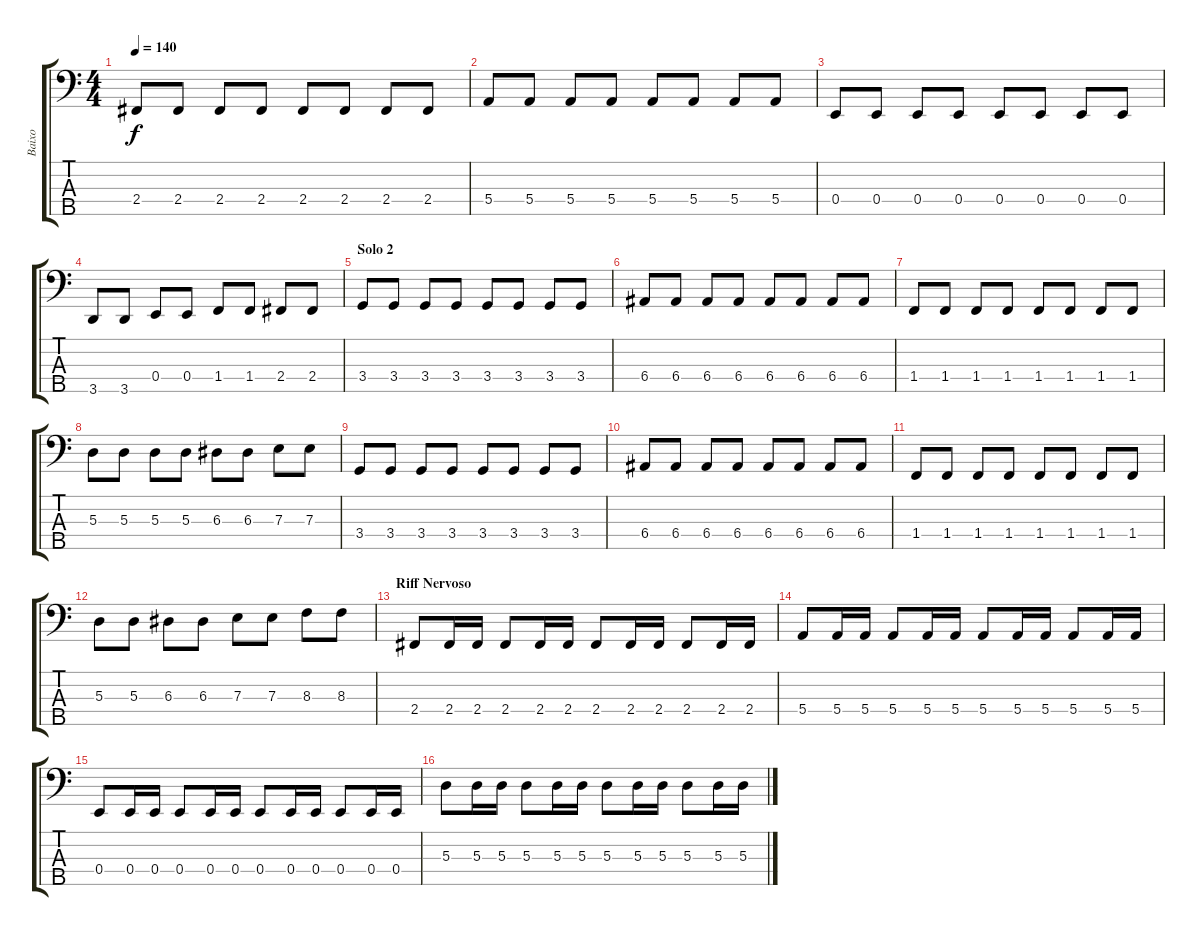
\track ("Baixo" "Baixo") {instrument electricbassfinger}
\staff {score tabs}
\tuning (G2 D2 A1 E1 B0) {hide}
\ts (4 4)
\tempo 140
\clef f4
\ks c
2.4.8{dy f} 2.4.8 2.4.8 2.4.8 2.4.8 2.4.8 2.4.8 2.4.8 |
5.4.8 5.4.8 5.4.8 5.4.8 5.4.8 5.4.8 5.4.8 5.4.8 |
0.4.8 0.4.8 0.4.8 0.4.8 0.4.8 0.4.8 0.4.8 0.4.8 |
3.5.8 3.5.8 0.4.8 0.4.8 1.4.8 1.4.8 2.4.8 2.4.8 |
\section ("" "Solo 2")
3.4.8 3.4.8 3.4.8 3.4.8 3.4.8 3.4.8 3.4.8 3.4.8 |
6.4.8 6.4.8 6.4.8 6.4.8 6.4.8 6.4.8 6.4.8 6.4.8 |
1.4.8 1.4.8 1.4.8 1.4.8 1.4.8 1.4.8 1.4.8 1.4.8 |
5.3.8 5.3.8 5.3.8 5.3.8 6.3.8 6.3.8 7.3.8 7.3.8 |
3.4.8 3.4.8 3.4.8 3.4.8 3.4.8 3.4.8 3.4.8 3.4.8 |
6.4.8 6.4.8 6.4.8 6.4.8 6.4.8 6.4.8 6.4.8 6.4.8 |
1.4.8 1.4.8 1.4.8 1.4.8 1.4.8 1.4.8 1.4.8 1.4.8 |
5.3.8 5.3.8 6.3.8 6.3.8 7.3.8 7.3.8 8.3.8 8.3.8 |
\section ("" "Riff Nervoso")
2.4.8 2.4.16 2.4.16 2.4.8 2.4.16 2.4.16 2.4.8 2.4.16 2.4.16 2.4.8 2.4.16 2.4.16 |
5.4.8 5.4.16 5.4.16 5.4.8 5.4.16 5.4.16 5.4.8 5.4.16 5.4.16 5.4.8 5.4.16 5.4.16 |
0.4.8 0.4.16 0.4.16 0.4.8 0.4.16 0.4.16 0.4.8 0.4.16 0.4.16 0.4.8 0.4.16 0.4.16 |
5.3.8 5.3.16 5.3.16 5.3.8 5.3.16 5.3.16 5.3.8 5.3.16 5.3.16 5.3.8 5.3.16 5.3.16
